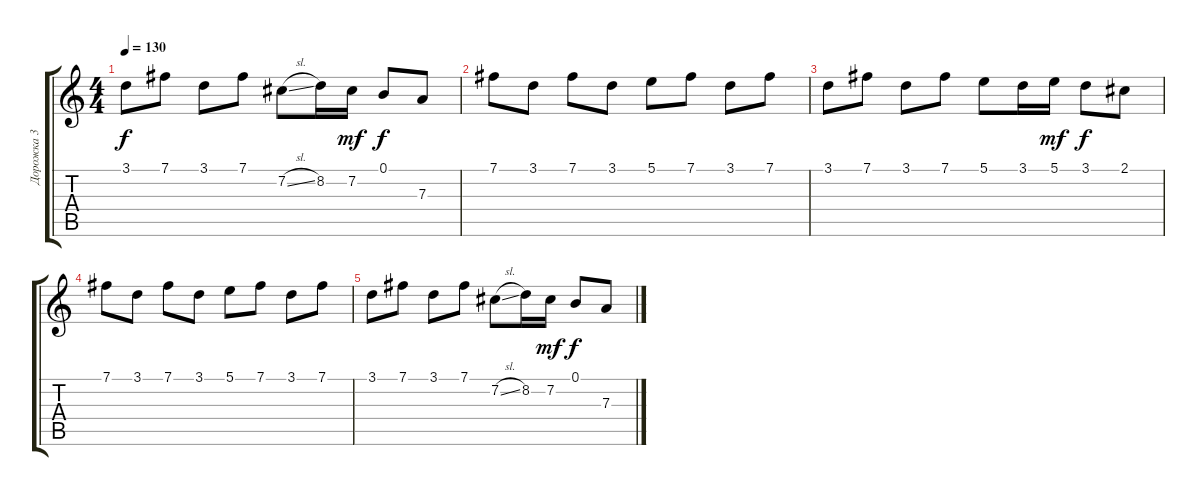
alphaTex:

\track ("Дорожка 3" "Дорожка 3") {instrument distortionguitar}
\staff {score tabs}
\tuning (B3 Gb3 D3 A2 E2 B1) {hide}
\ts (4 4)
\tempo 130
\clef g2
\ks c
3.1.8{dy f} 7.1.8 3.1.8 7.1.8 7.2{sl}.8 8.2.16 7.2.16{dy mf} 0.1.8{dy f} 7.3.8 |
7.1.8 3.1.8 7.1.8 3.1.8 5.1.8 7.1.8 3.1.8 7.1.8 |
3.1.8 7.1.8 3.1.8 7.1.8 5.1.8 3.1.16 5.1.16{dy mf} 3.1.8{dy f} 2.1.8 |
7.1.8 3.1.8 7.1.8 3.1.8 5.1.8 7.1.8 3.1.8 7.1.8 |
3.1.8 7.1.8 3.1.8 7.1.8 7.2{sl}.8 8.2.16 7.2.16{dy mf} 0.1.8{dy f} 7.3.8
